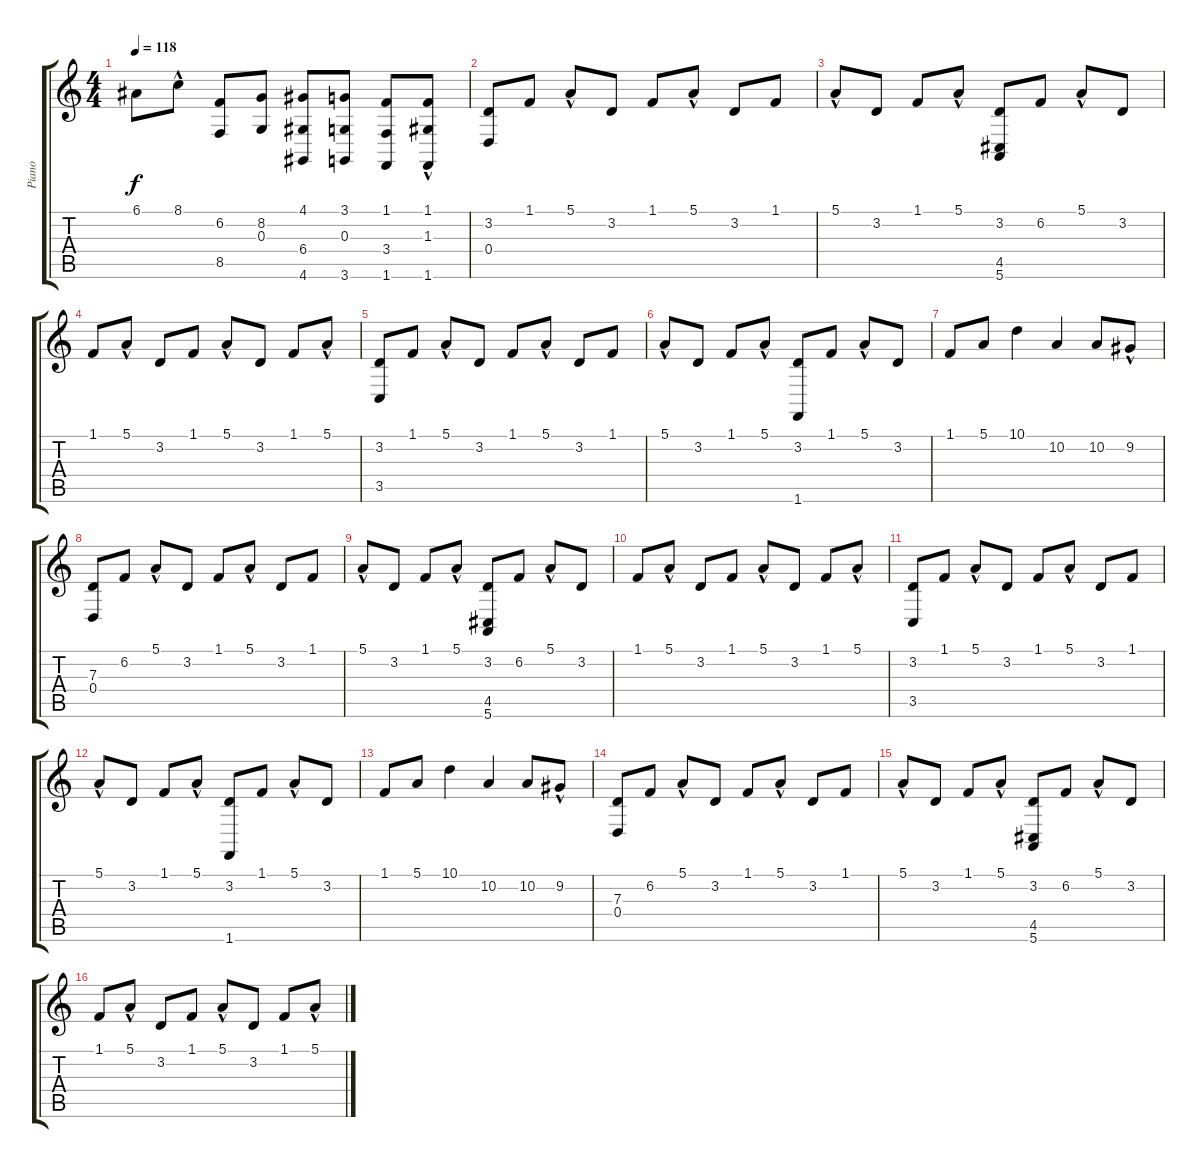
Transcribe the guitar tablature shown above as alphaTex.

\track ("Piano" "Piano") {instrument acousticgrandpiano}
\staff {score tabs}
\tuning (E4 B3 G3 D3 A2 E2) {hide}
\ts (4 4)
\tempo 118
\clef g2
\ks c
6.1.8{dy f} 8.1{hac}.8 (6.2 8.5).8 (8.2 0.3).8 (4.1 6.4 4.6).8 (3.1 0.3 3.6).8 (1.1 3.4 1.6).8 (1.1 1.3{hac} 1.6).8 |
(3.2 0.4).8 1.1.8 5.1{hac}.8 3.2.8 1.1.8 5.1{hac}.8 3.2.8 1.1.8 |
5.1{hac}.8 3.2.8 1.1.8 5.1{hac}.8 (3.2 4.5 5.6).8 6.2.8 5.1{hac}.8 3.2.8 |
1.1.8 5.1{hac}.8 3.2.8 1.1.8 5.1{hac}.8 3.2.8 1.1.8 5.1{hac}.8 |
(3.2 3.5).8 1.1.8 5.1{hac}.8 3.2.8 1.1.8 5.1{hac}.8 3.2.8 1.1.8 |
5.1{hac}.8 3.2.8 1.1.8 5.1{hac}.8 (3.2 1.6).8 1.1.8 5.1{hac}.8 3.2.8 |
1.1.8 5.1.8 10.1.4 10.2.4 10.2.8 9.2{hac}.8 |
(7.3 0.4).8 6.2.8 5.1{hac}.8 3.2.8 1.1.8 5.1{hac}.8 3.2.8 1.1.8 |
5.1{hac}.8 3.2.8 1.1.8 5.1{hac}.8 (3.2 4.5 5.6).8 6.2.8 5.1{hac}.8 3.2.8 |
1.1.8 5.1{hac}.8 3.2.8 1.1.8 5.1{hac}.8 3.2.8 1.1.8 5.1{hac}.8 |
(3.2 3.5).8 1.1.8 5.1{hac}.8 3.2.8 1.1.8 5.1{hac}.8 3.2.8 1.1.8 |
5.1{hac}.8 3.2.8 1.1.8 5.1{hac}.8 (3.2 1.6).8 1.1.8 5.1{hac}.8 3.2.8 |
1.1.8 5.1.8 10.1.4 10.2.4 10.2.8 9.2{hac}.8 |
(7.3 0.4).8 6.2.8 5.1{hac}.8 3.2.8 1.1.8 5.1{hac}.8 3.2.8 1.1.8 |
5.1{hac}.8 3.2.8 1.1.8 5.1{hac}.8 (3.2 4.5 5.6).8 6.2.8 5.1{hac}.8 3.2.8 |
1.1.8 5.1{hac}.8 3.2.8 1.1.8 5.1{hac}.8 3.2.8 1.1.8 5.1{hac}.8
